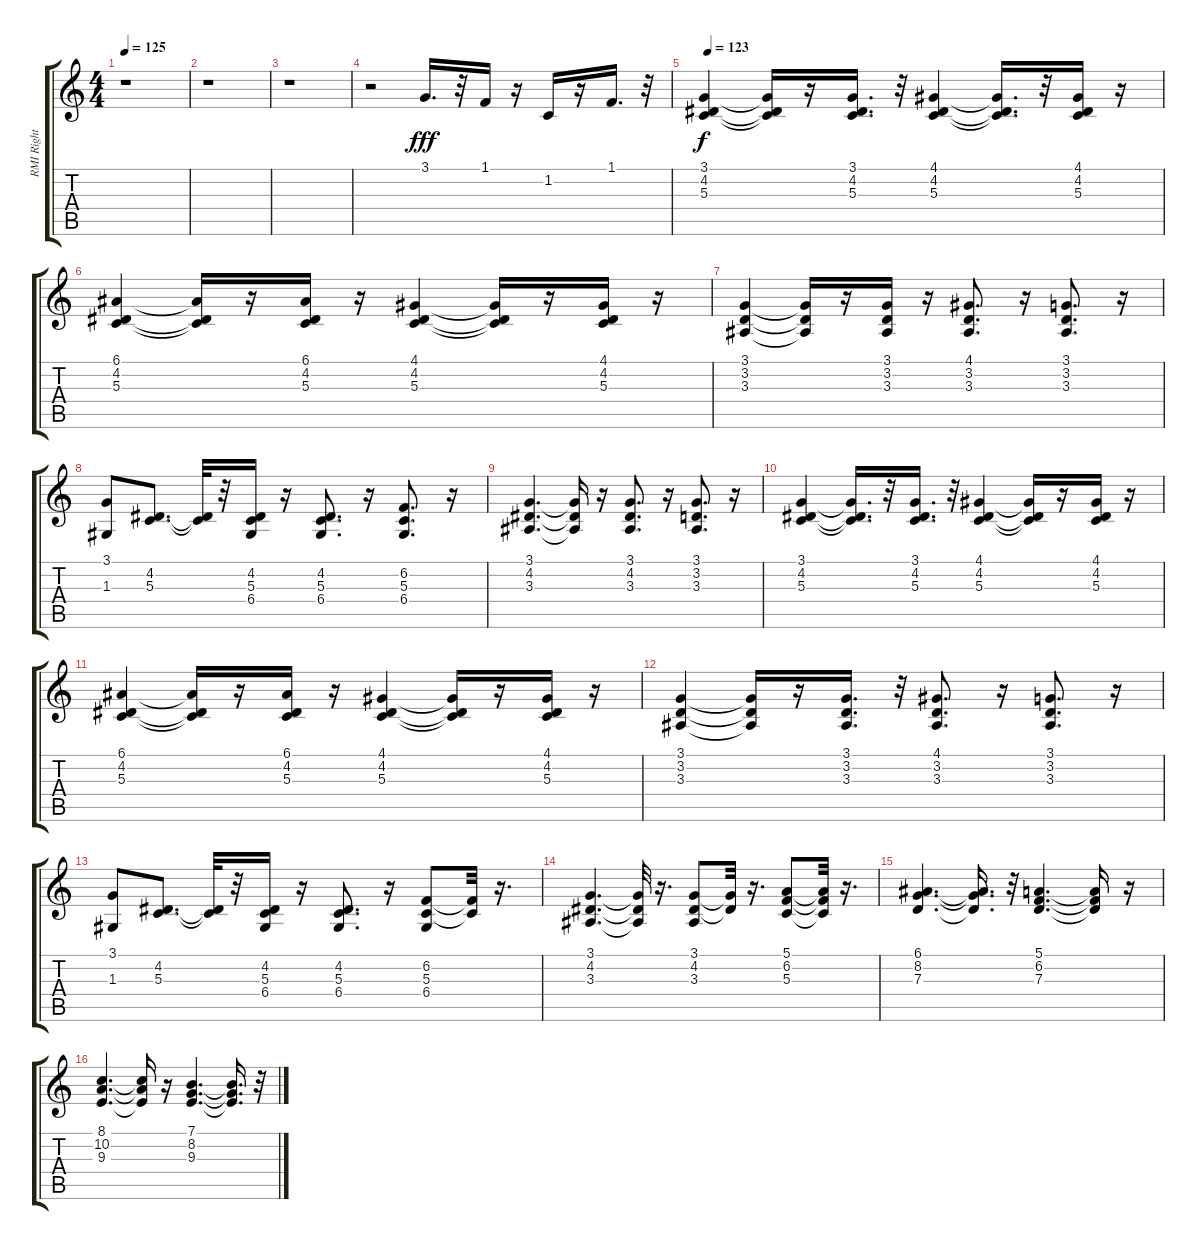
\track ("RMI Right Hand/2nd Guitar End" "RMI Right ") {instrument vibraphone}
\staff {score tabs}
\tuning (E4 B3 G3 D3 A2 E2) {hide}
\ts (4 4)
\tempo 125
\clef g2
\ks c
r.1{dy fff} |
r.1 |
r.1 |
r.2 3.1.16{d} r.32 1.1.16 r.16 1.2.16 r.16 1.1.16{d} r.32 |
\tempo 123
(3.1 4.2 5.3).4{dy f} (3.1{t} 4.2{t} 5.3{t}).16 r.16 (3.1 4.2 5.3).16{d} r.32 (4.1 4.2 5.3).4 (4.1{t} 4.2{t} 5.3{t}).16{d} r.32 (4.1 4.2 5.3).16 r.16 |
(6.1 4.2 5.3).4 (6.1{t} 4.2{t} 5.3{t}).16 r.16 (6.1 4.2 5.3).16 r.16 (4.1 4.2 5.3).4 (4.1{t} 4.2{t} 5.3{t}).16 r.16 (4.1 4.2 5.3).16 r.16 |
(3.1 3.2 3.3).4 (3.1{t} 3.2{t} 3.3{t}).16 r.16 (3.1 3.2 3.3).16 r.16 (4.1 3.2 3.3).8{d} r.16 (3.1 3.2 3.3).8{d} r.16 |
(3.1 1.3).8 (4.2 5.3).8{d} (4.2{t} 5.3{t}).32 r.32 (4.2 5.3 6.4).16 r.16 (4.2 5.3 6.4).8{d} r.16 (6.2 5.3 6.4).8{d} r.16 |
(3.1 4.2 3.3).4{d} (3.1{t} 4.2{t} 3.3{t}).16 r.16 (3.1 4.2 3.3).8{d} r.16 (3.1 3.2 3.3).8{d} r.16 |
(3.1 4.2 5.3).4 (3.1{t} 4.2{t} 5.3{t}).16{d} r.32 (3.1 4.2 5.3).16{d} r.32 (4.1 4.2 5.3).4 (4.1{t} 4.2{t} 5.3{t}).16 r.16 (4.1 4.2 5.3).16 r.16 |
(6.1 4.2 5.3).4 (6.1{t} 4.2{t} 5.3{t}).16 r.16 (6.1 4.2 5.3).16 r.16 (4.1 4.2 5.3).4 (4.1{t} 4.2{t} 5.3{t}).16 r.16 (4.1 4.2 5.3).16 r.16 |
(3.1 3.2 3.3).4 (3.1{t} 3.2{t} 3.3{t}).16 r.16 (3.1 3.2 3.3).16{d} r.32 (4.1 3.2 3.3).8{d} r.16 (3.1 3.2 3.3).8{d} r.16 |
(3.1 1.3).8 (4.2 5.3).8{d} (4.2{t} 5.3{t}).32 r.32 (4.2 5.3 6.4).16 r.16 (4.2 5.3 6.4).8{d} r.16 (6.2 5.3 6.4).8 (6.2{t} 5.3{t}).32 r.16{d} |
(3.1 4.2 3.3).4{d} (3.1{t} 4.2{t} 3.3{t}).32 r.16{d} (3.1 4.2 3.3).8 (3.1{t} 4.2{t}).32 r.16{d} (5.1 6.2 5.3).8 (5.1{t} 6.2{t} 5.3{t}).32 r.16{d} |
(6.1 8.2 7.3).4{d} (6.1{t} 8.2{t} 7.3{t}).16{d} r.32 (5.1 6.2 7.3).4{d} (5.1{t} 6.2{t} 7.3{t}).16 r.16 |
(8.1 10.2 9.3).4{d} (8.1{t} 10.2{t} 9.3{t}).16 r.16 (7.1 8.2 9.3).4{d} (7.1{t} 8.2{t} 9.3{t}).16{d} r.32
